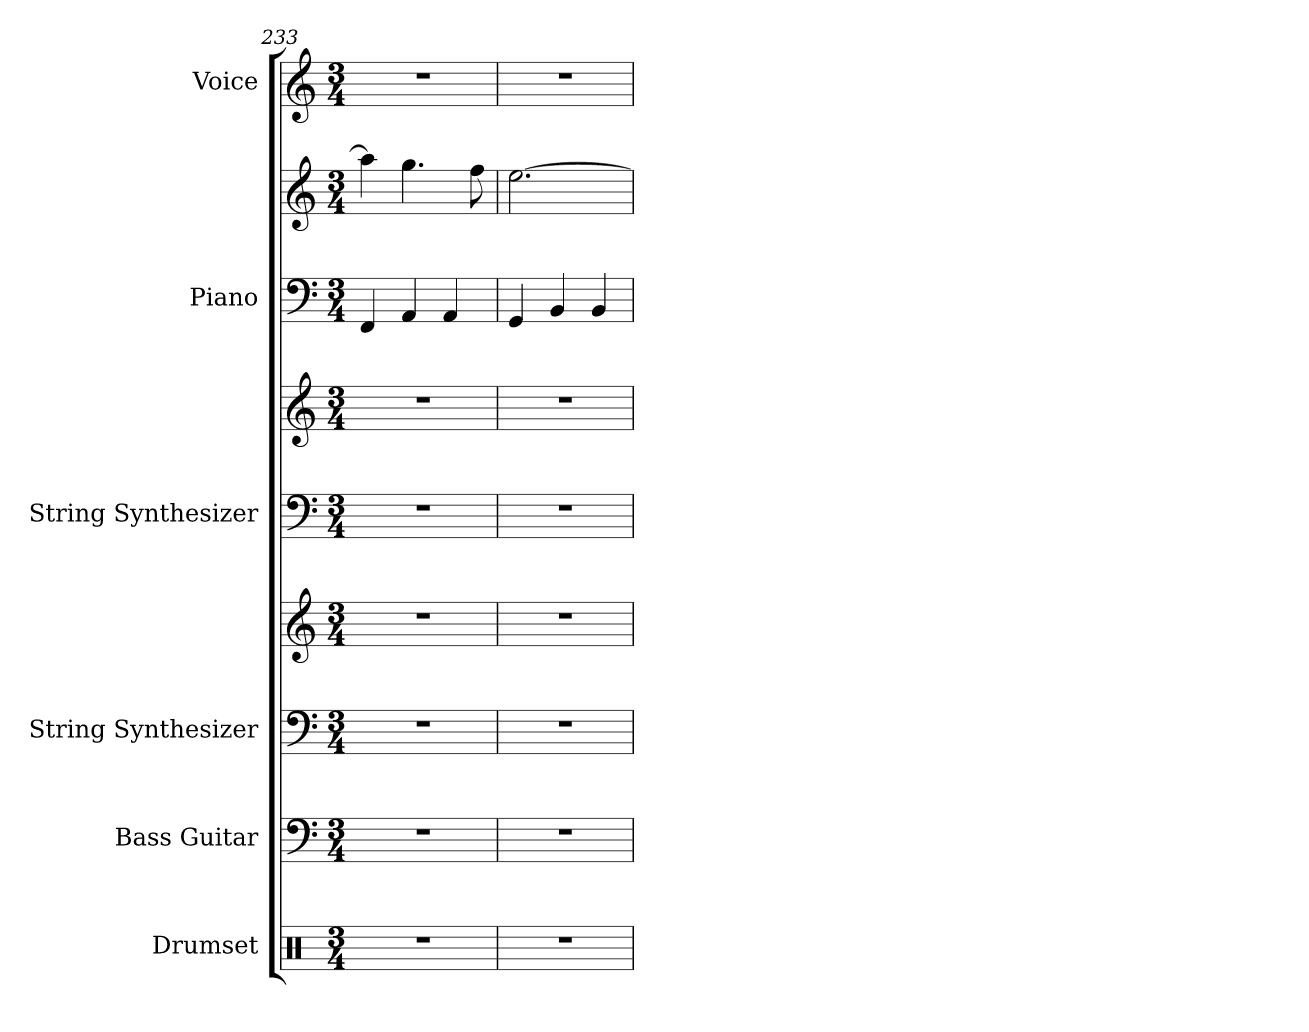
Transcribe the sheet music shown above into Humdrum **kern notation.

**kern	**kern	**kern	**kern	**kern	**kern	**kern	**kern	**kern
*part6	*part5	*part4	*part4	*part3	*part3	*part2	*part2	*part1
*staff9	*staff8	*staff7	*staff6	*staff5	*staff4	*staff3	*staff2	*staff1
*I"Drumset	*I"Bass Guitar	*I"String Synthesizer	*	*I"String Synthesizer	*	*I"Piano	*	*I"Voice
*I'D. Set	*I'B. Guit.	*I'Synth.	*	*I'Synth.	*	*I'Pno.	*	*I'Vo.
*clefX	*clefF4	*clefF4	*clefG2	*clefF4	*clefG2	*clefF4	*clefG2	*clefG2
*	*ITrd7c12	*	*	*	*	*	*	*
*k[]	*k[]	*k[]	*k[]	*k[]	*k[]	*k[]	*k[]	*k[]
*M3/4	*M3/4	*M3/4	*M3/4	*M3/4	*M3/4	*M3/4	*M3/4	*M3/4
=233	=233	=233	=233	=233	=233	=233	=233	=233
2.r	2.r	2.r	2.r	2.r	2.r	4FF/	4aa\]	2.r
.	.	.	.	.	.	4AA/	4.gg\	.
.	.	.	.	.	.	4AA/	.	.
.	.	.	.	.	.	.	8ff\	.
=234	=234	=234	=234	=234	=234	=234	=234	=234
2.r	2.r	2.r	2.r	2.r	2.r	4GG/	[2.ee\	2.r
.	.	.	.	.	.	4BB/	.	.
.	.	.	.	.	.	4BB/	.	.
=	=	=	=	=	=	=	=	=
*-	*-	*-	*-	*-	*-	*-	*-	*-
